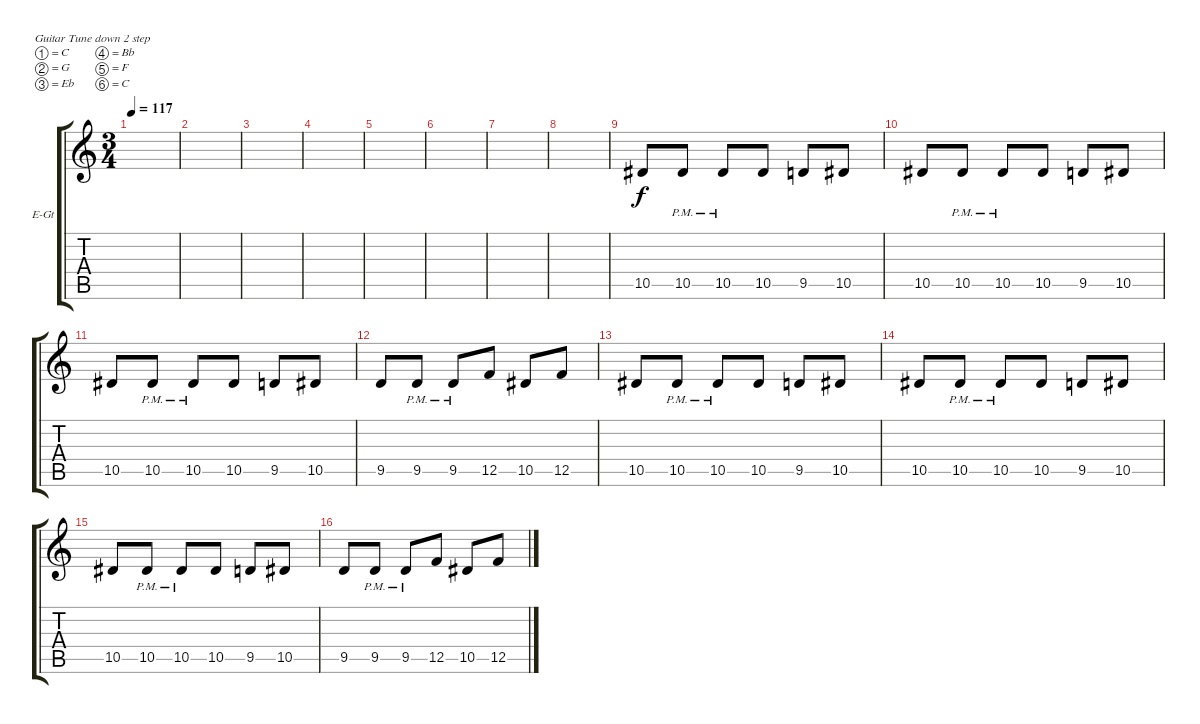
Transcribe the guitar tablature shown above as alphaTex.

\bracketExtendMode groupsimilarinstruments
\firstSystemTrackNameOrientation horizontal
\otherSystemsTrackNameOrientation horizontal
\track ("Gtr2" "E-Gt") {instrument distortionguitar}
\staff {score tabs}
\tuning (C4 G3 Eb3 Bb2 F2 C2)
\ts (3 4)
\tempo 117
\clef g2
\ks c
|
|
|
|
|
|
|
|
10.5.8 10.5{pm}.8 10.5{pm}.8 10.5.8 9.5.8 10.5.8 |
10.5.8 10.5{pm}.8 10.5{pm}.8 10.5.8 9.5.8 10.5.8 |
10.5.8 10.5{pm}.8 10.5{pm}.8 10.5.8 9.5.8 10.5.8 |
9.5.8 9.5{pm}.8 9.5{pm}.8 12.5.8 10.5.8 12.5.8 |
10.5.8 10.5{pm}.8 10.5{pm}.8 10.5.8 9.5.8 10.5.8 |
10.5.8 10.5{pm}.8 10.5{pm}.8 10.5.8 9.5.8 10.5.8 |
10.5.8 10.5{pm}.8 10.5{pm}.8 10.5.8 9.5.8 10.5.8 |
9.5.8 9.5{pm}.8 9.5{pm}.8 12.5.8 10.5.8 12.5.8
